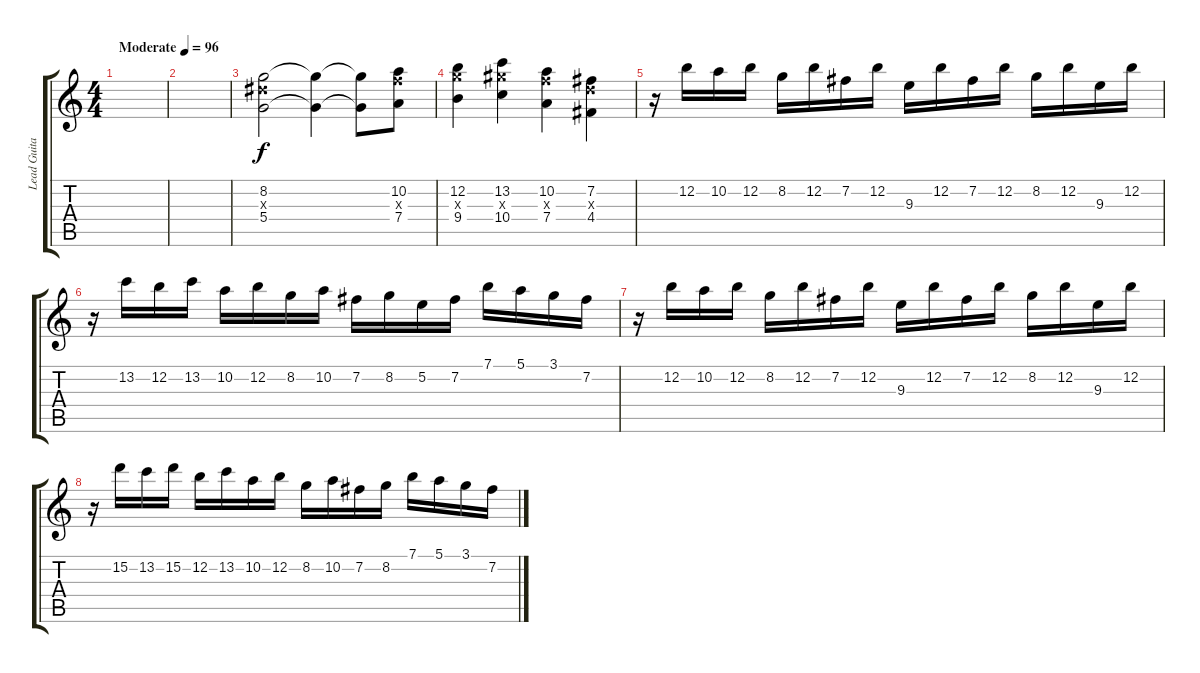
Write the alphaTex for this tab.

\track ("Lead Guitar" "Lead Guita") {instrument distortionguitar}
\staff {score tabs}
\tuning (E4 B3 G3 D3 A2 D2) {hide}
\ts (4 4)
\tempo (96 "Moderate")
\clef g2
\ks c
|
|
(8.2 8.3{x} 5.4).2 (8.2{t} 5.4{t}).4 (8.2{t} 5.4{t}).8 (10.2 10.3{x} 7.4).8 |
(12.2 12.3{x} 9.4).4 (13.2 13.3{x} 10.4).4 (10.2 10.3{x} 7.4).4 (7.2 7.3{x} 4.4).4 |
r.16 12.2.16 10.2.16 12.2.16 8.2.16 12.2.16 7.2.16 12.2.16 9.3.16 12.2.16 7.2.16 12.2.16 8.2.16 12.2.16 9.3.16 12.2.16 |
r.16 13.2.16 12.2.16 13.2.16 10.2.16 12.2.16 8.2.16 10.2.16 7.2.16 8.2.16 5.2.16 7.2.16 7.1.16 5.1.16 3.1.16 7.2.16 |
r.16 12.2.16 10.2.16 12.2.16 8.2.16 12.2.16 7.2.16 12.2.16 9.3.16 12.2.16 7.2.16 12.2.16 8.2.16 12.2.16 9.3.16 12.2.16 |
r.16 15.2.16 13.2.16 15.2.16 12.2.16 13.2.16 10.2.16 12.2.16 8.2.16 10.2.16 7.2.16 8.2.16 7.1.16 5.1.16 3.1.16 7.2.16
